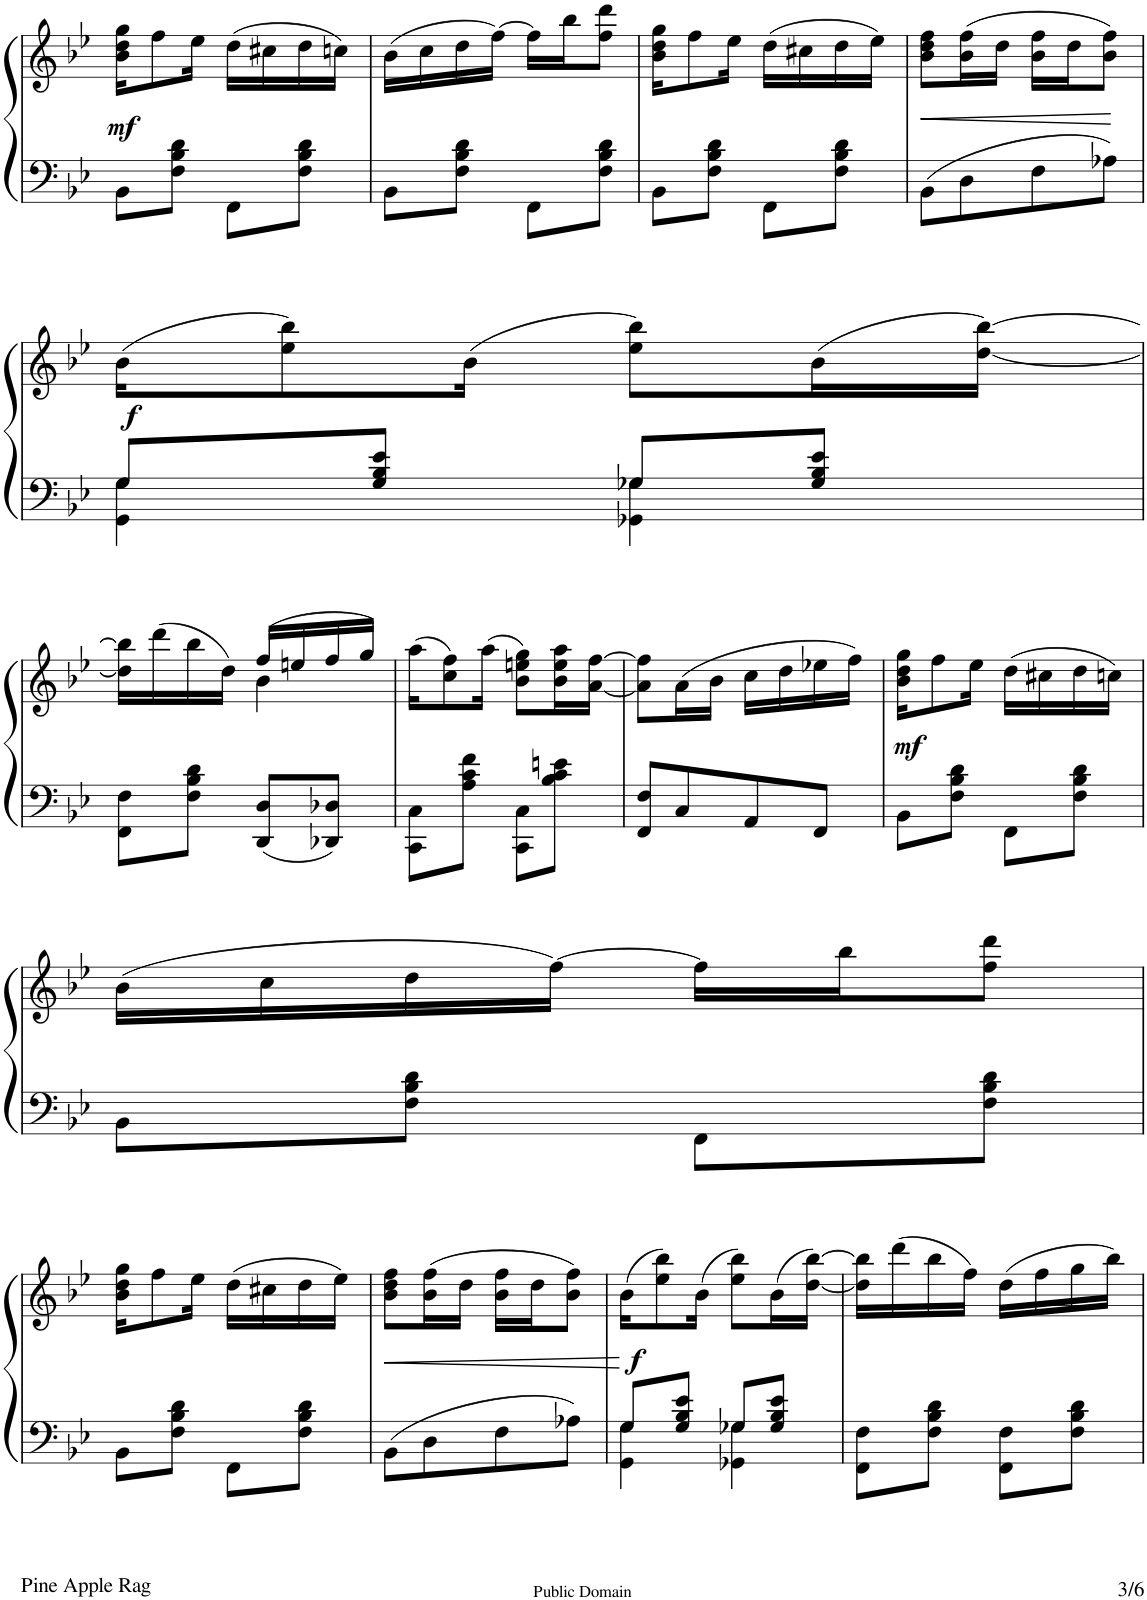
**kern	**kern	**dynam
*part1	*part1	*part1
*staff2	*staff1	*staff1/2
*I"Piano.	*	*
*I'Pno	*	*
!!LO:PB:g=z
*clefF4	*clefG2	*
*k[b-e-]	*k[b-e-]	*
*M2/4	*M2/4	*
=40	=40	=40
!	!	!LO:DY:b
8BB-\L	16b-\ 16dd\ 16gg\KL	mf
.	8ff\	.
8F\ 8B-\ 8d\J	.	.
.	16ee-\Jk	.
8FF\L	(16dd\LL	.
.	16cc#X\	.
8F\ 8B-\ 8d\J	16dd\	.
.	16ccn\JJ)	.
=41	=41	=41
8BB-\L	(16b-\LL	.
.	16cc\	.
8F\ 8B-\ 8d\J	16dd\	.
.	[16ff\JJ)	.
8FF\L	16ff\LL]	.
.	16bb-\J	.
8F\ 8B-\ 8d\J	8ff\ 8ddd\J	.
=42	=42	=42
8BB-\L	16b-\ 16dd\ 16gg\KL	.
.	8ff\	.
8F\ 8B-\ 8d\J	.	.
.	16ee-\Jk	.
8FF\L	(16dd\LL	.
.	16cc#X\	.
8F\ 8B-\ 8d\J	16dd\	.
.	16ee-\JJ)	.
=43	=43	=43
!	!	!LO:HP:b
8BB-\L	8b-\ 8dd\ 8ff\L	<
8D\	(16b-\ 16ff\L	.
.	16dd\JJ	.
8F\	16b-\ 16ff\LL	.
.	16dd\J	.
8A-X\J	8b-\ 8ff\J)	.
.	.	[
!!LO:LB:g=z
=44	=44	=44
*^	*	*
!	!	!	!LO:DY:b
8G/L	4GG\ 4G\	(16b-\KL	f
.	.	8ee-\ 8bb-\)	.
8G/ 8B-/ 8e-/J	.	.	.
.	.	(16b-\Jk	.
8G-X/L	4GG-X\ 4G-\	8ee-\ 8bb-\L)	.
8G-/ 8B-/ 8e-/J	.	(16b-\L	.
.	.	[16dd\ [16bb-\JJ)	.
*v	*v	*	*
!!LO:LB:g=z
=45	=45	=45
*	*^	*
8FF\ 8F\L	16dd\] 16bb-\]LL	4ryy	.
.	(16ddd\	.	.
8F\ 8B-\ 8d\J	16bb-\	.	.
.	16dd\JJ)	.	.
8DD/ 8D/L	(16ff/LL	4b-\	.
.	16een/	.	.
8DD-X/ 8D-X/J	16ff/	.	.
.	16gg/JJ)	.	.
*	*v	*v	*
=46	=46	=46
8CC\ 8C\L	(16aa\KL	.
.	8cc\ 8ff\)	.
8A\ 8c\ 8f\J	.	.
.	(16aa\Jk	.
8CC\ 8C\L	8b-\ 8een\ 8gg\L)	.
8B-\ 8c\ 8en\J	16b-\ 16ee\ 16aa\L	.
.	[16a\ [16ff\JJ	.
=47	=47	=47
8FF/ 8F/L	8a\] 8ff\]L	.
8C/	(16a\L	.
.	16b-\JJ	.
8AA/	16cc\LL	.
.	16dd\	.
8FF/J	16ee-X\	.
.	16ff\JJ)	.
=48	=48	=48
!	!	!LO:DY:b
8BB-\L	16b-\ 16dd\ 16gg\KL	mf
.	8ff\	.
8F\ 8B-\ 8d\J	.	.
.	16ee-\Jk	.
8FF\L	(16dd\LL	.
.	16cc#X\	.
8F\ 8B-\ 8d\J	16dd\	.
.	16ccn\JJ)	.
!!LO:LB:g=z
=49	=49	=49
8BB-\L	(16b-\LL	.
.	16cc\	.
8F\ 8B-\ 8d\J	16dd\	.
.	[16ff\JJ)	.
8FF\L	16ff\LL]	.
.	16bb-\J	.
8F\ 8B-\ 8d\J	8ff\ 8ddd\J	.
!!LO:LB:g=z
=50	=50	=50
8BB-\L	16b-\ 16dd\ 16gg\KL	.
.	8ff\	.
8F\ 8B-\ 8d\J	.	.
.	16ee-\Jk	.
8FF\L	(16dd\LL	.
.	16cc#X\	.
8F\ 8B-\ 8d\J	16dd\	.
.	16ee-\JJ)	.
=51	=51	=51
!	!	!LO:HP:b
8BB-\L	8b-\ 8dd\ 8ff\L	<
8D\	(16b-\ 16ff\L	.
.	16dd\JJ	.
8F\	16b-\ 16ff\LL	.
.	16dd\J	.
8A-X\J	8b-\ 8ff\J)	.
.	.	[
=52	=52	=52
*^	*	*
!	!	!	!LO:DY:b
8G/L	4GG\ 4G\	(16b-\KL	f
.	.	8ee-\ 8bb-\)	.
8G/ 8B-/ 8e-/J	.	.	.
.	.	(16b-\Jk	.
8G-X/L	4GG-X\ 4G-\	8ee-\ 8bb-\L)	.
8G-/ 8B-/ 8e-/J	.	(16b-\L	.
.	.	[16dd\ [16bb-\JJ)	.
*v	*v	*	*
=53	=53	=53
8FF\ 8F\L	16dd\] 16bb-\]LL	.
.	(16ddd\	.
8F\ 8B-\ 8d\J	16bb-\	.
.	16ff\JJ)	.
8FF\ 8F\L	(16dd\LL	.
.	16ff\	.
8F\ 8B-\ 8d\J	16gg\	.
.	16bb-\JJ)	.
=	=	=
*-	*-	*-
